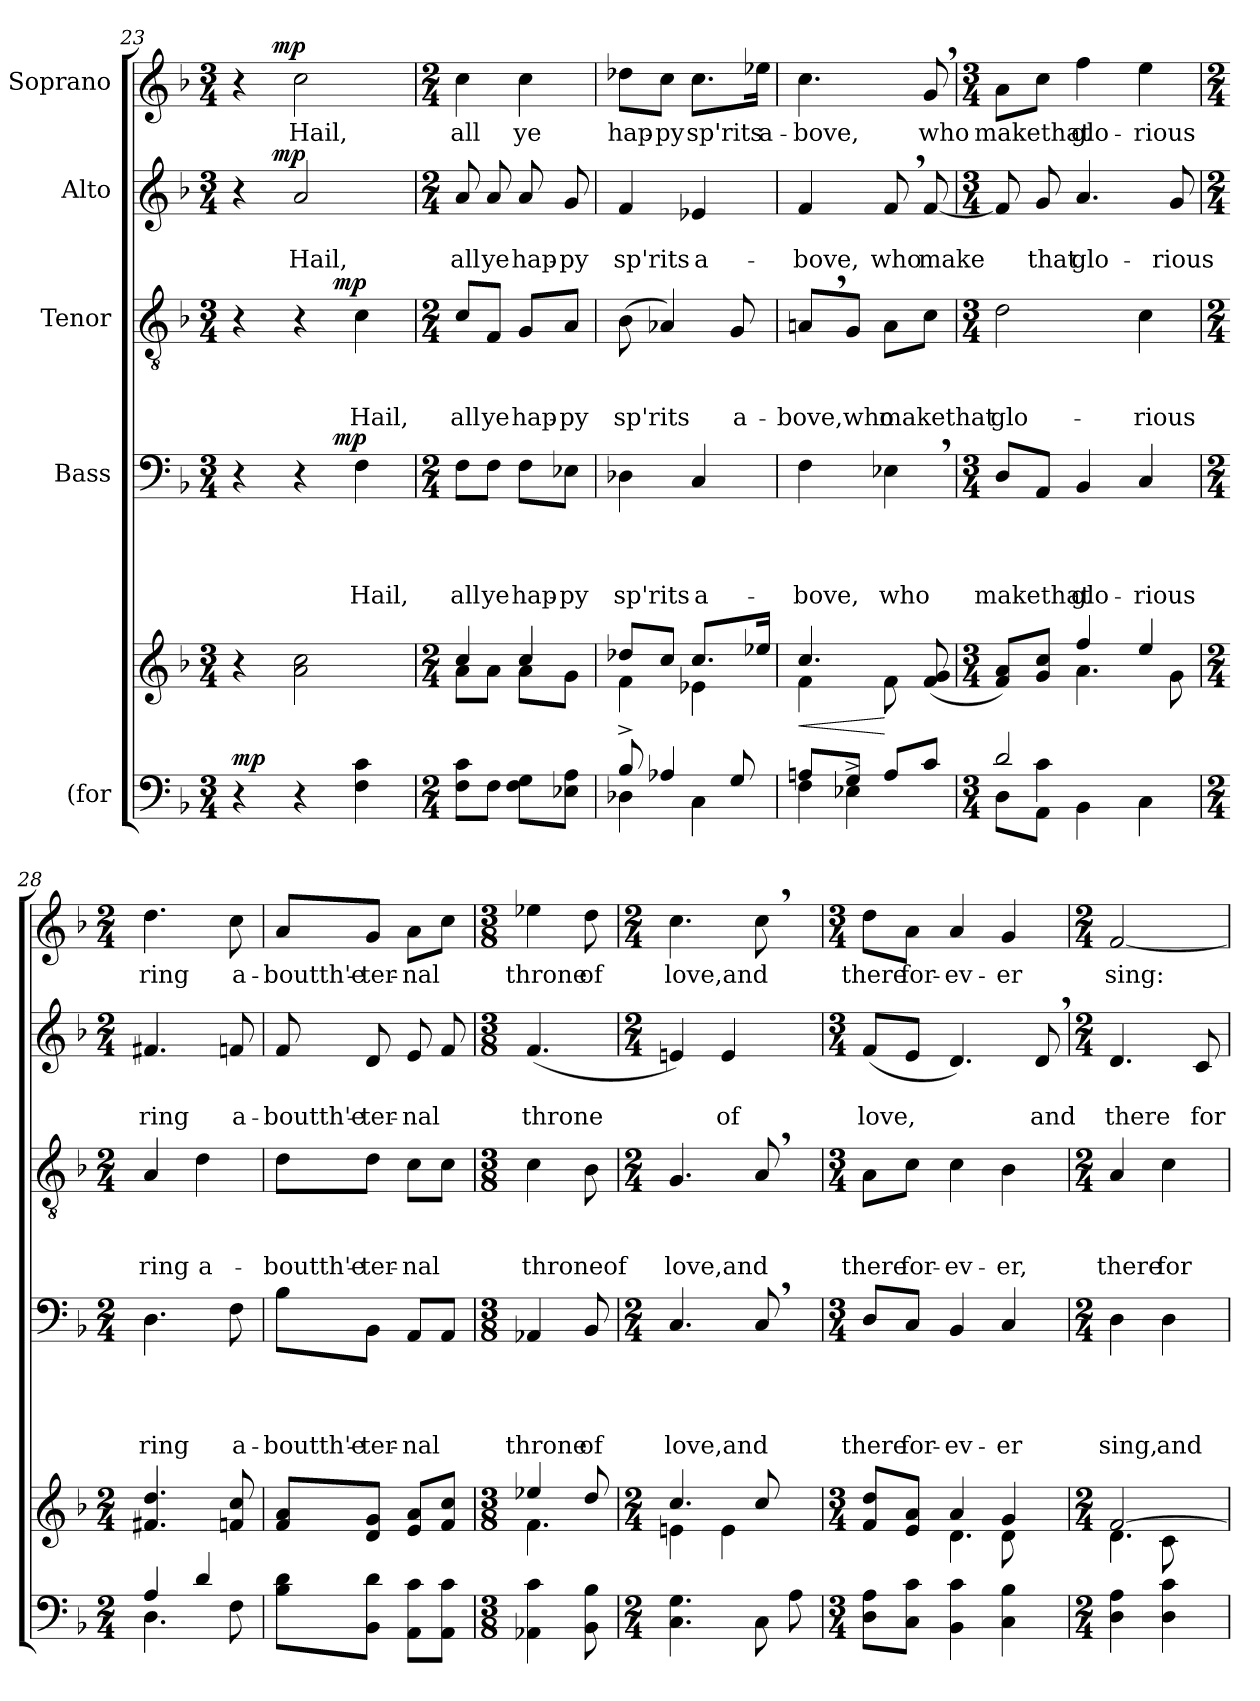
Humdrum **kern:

**kern	**kern	**dynam	**kern	**text	**text	**text	**text	**dynam	**kern	**text	**text	**text	**dynam	**kern	**text	**text	**dynam	**kern	**text	**dynam
*part5	*part5	*part5	*part4	*part4	*part4	*part4	*part4	*part4	*part3	*part3	*part3	*part3	*part3	*part2	*part2	*part2	*part2	*part1	*part1	*part1
*staff6	*staff5	*staff5/6	*staff4	*staff4	*staff4	*staff4	*staff4	*staff4	*staff3	*staff3	*staff3	*staff3	*staff3	*staff2	*staff2	*staff2	*staff2	*staff1	*staff1	*staff1
*I"(for	*	*	*I"Bass	*	*	*	*	*	*I"Tenor	*	*	*	*	*I"Alto	*	*	*	*I"Soprano	*	*
*clefF4	*clefG2	*	*clefF4	*	*	*	*	*	*clefGv2	*	*	*	*	*clefG2	*	*	*	*clefG2	*	*
*k[b-]	*k[b-]	*	*k[b-]	*	*	*	*	*	*k[b-]	*	*	*	*	*k[b-]	*	*	*	*k[b-]	*	*
*F:	*F:	*	*F:	*	*	*	*	*	*F:	*	*	*	*	*F:	*	*	*	*F:	*	*
*M3/4	*M3/4	*	*M3/4	*	*	*	*	*	*M3/4	*	*	*	*	*M3/4	*	*	*	*M3/4	*	*
=23	=23	=23	=23	=23	=23	=23	=23	=23	=23	=23	=23	=23	=23	=23	=23	=23	=23	=23	=23	=23
!	!	!LO:DY:a=2	!	!	!	!	!	!	!	!	!	!	!	!	!	!	!	!	!	!
*	*	*	*^	*	*	*	*	*	*^	*	*	*	*	*^	*	*	*	*^	*	*
4r	4r	mp	4r	4..ryy	.	.	.	.	.	4r	4..ryy	.	.	.	.	4r	8.ryy	.	.	.	4r	8.ryy	.	.
!	!	!	!	!	!	!	!	!	!	!	!	!	!	!	!	!	!	!	!	!LO:DY:a	!	!	!	!LO:DY:a
.	.	.	.	.	.	.	.	.	.	.	.	.	.	.	.	.	2ryy	.	.	mp	.	2ryy	.	mp
!	!	!	!	!	!	!	!	!	!	!	!	!	!	!	!	!	!	!	!LO:LY:b	!	!	!	!LO:LY:b	!
4r	2a\ 2cc\	.	4r	.	.	.	.	.	.	4r	.	.	.	.	.	2a/	.	.	Hail,	.	2cc\	.	Hail,	.
!	!	!	!	!	!	!	!	!	!LO:DY:a	!	!	!	!	!	!LO:DY:a	!	!	!	!	!	!	!	!	!
.	.	.	.	4ryy	.	.	.	.	mp	.	4ryy	.	.	.	mp	.	.	.	.	.	.	.	.	.
!	!	!	!	!	!	!	!	!LO:LY:b	!	!	!	!	!	!LO:LY:b	!	!	!	!	!	!	!	!	!	!
4F\ 4c\	.	.	4F\	.	.	.	.	Hail,	.	4c\	.	.	.	Hail,	.	.	.	.	.	.	.	.	.	.
.	.	.	.	16ryy	.	.	.	.	.	.	16ryy	.	.	.	.	.	16ryy	.	.	.	.	16ryy	.	.
*	*	*	*v	*v	*	*	*	*	*	*	*	*	*	*	*	*v	*v	*	*	*	*v	*v	*	*
*	*	*	*	*	*	*	*	*	*v	*v	*	*	*	*	*	*	*	*	*	*	*
=24	=24	=24	=24	=24	=24	=24	=24	=24	=24	=24	=24	=24	=24	=24	=24	=24	=24	=24	=24	=24
*M2/4	*M2/4	*	*M2/4	*	*	*	*	*	*M2/4	*	*	*	*	*M2/4	*	*	*	*M2/4	*	*
*	*^	*	*^	*	*	*	*	*	*^	*	*	*	*	*^	*	*	*	*^	*	*
!	!	!	!	!	!	!	!	!	!LO:LY:b	!	!	!	!	!	!LO:LY:b	!	!	!	!	!LO:LY:b	!	!	!	!LO:LY:b	!
*	*	*	*	*v	*v	*	*	*	*	*	*	*	*	*	*	*	*v	*v	*	*	*	*v	*v	*	*
*	*	*	*	*	*	*	*	*	*	*v	*v	*	*	*	*	*	*	*	*	*	*	*
8F\ 8c\L	8a\L	4cc/	.	8F\L	.	.	.	all	.	8c/L	.	.	all	.	8a/	.	all	.	4cc\	all	.
!	!	!	!	!	!	!	!	!LO:LY:b	!	!	!	!	!LO:LY:b	!	!	!	!LO:LY:b	!	!	!	!
8F\J	8a\J	.	.	8F\J	.	.	.	ye	.	8F/J	.	.	ye	.	8a/	.	ye	.	.	.	.
!	!	!	!	!	!	!	!	!LO:LY:b	!	!	!	!	!LO:LY:b	!	!	!	!LO:LY:b	!	!	!LO:LY:b	!
8F\ 8G\L	8a\L	4cc/	.	8F\L	.	.	.	hap-	.	8G/L	.	.	hap-	.	8a/	.	hap-	.	4cc\	ye	.
!	!	!	!	!	!	!	!	!LO:LY:b:rj	!	!	!	!	!LO:LY:b:rj	!	!	!	!LO:LY:b:rj	!	!	!	!
8E-X\ 8A\J	8g\J	.	.	8E-X\J	.	.	.	-py	.	8A/J	.	.	-py	.	8g/	.	-py	.	.	.	.
=25	=25	=25	=25	=25	=25	=25	=25	=25	=25	=25	=25	=25	=25	=25	=25	=25	=25	=25	=25	=25	=25
*^	*	*	*	*	*	*	*	*	*	*	*	*	*	*	*	*	*	*	*	*	*
!	!	!	!	!	!	!	!	!	!LO:LY:b	!	!	!	!	!LO:LY:b	!	!	!	!LO:LY:b	!	!	!LO:LY:b	!
8B-^>/	4D-X\	4f\	8dd-X/L	.	4D-X\	.	.	.	sp'rits	.	(>8B-\	.	.	sp'rits	.	4f/	.	sp'rits	.	8dd-X\L	hap-	.
!	!	!	!	!	!	!	!	!	!	!	!	!	!	!	!	!	!	!	!	!	!LO:LY:b	!
4A-X/	.	.	8cc/J	.	.	.	.	.	.	.	4A-X/)	.	.	.	.	.	.	.	.	8cc\J	-py	.
!	!	!	!	!	!	!	!	!	!LO:LY:b	!	!	!	!	!	!	!	!	!LO:LY:b	!	!	!LO:LY:b	!
.	4C\	4e-X\	8.cc/L	.	4C/	.	.	.	a-	.	.	.	.	.	.	4e-X/	.	a-	.	8.cc\L	sp'rits	.
!	!	!	!	!	!	!	!	!	!	!	!	!	!	!LO:LY:b	!	!	!	!	!	!	!	!
8G/	.	.	.	.	.	.	.	.	.	.	8G/	.	.	a-	.	.	.	.	.	.	.	.
!	!	!	!	!	!	!	!	!	!	!	!	!	!	!	!	!	!	!	!	!	!LO:LY:b	!
.	.	.	16ee-X/Jk	.	.	.	.	.	.	.	.	.	.	.	.	.	.	.	.	16ee-X\Jk	a-	.
!!LO:PB:g=z
=26	=26	=26	=26	=26	=26	=26	=26	=26	=26	=26	=26	=26	=26	=26	=26	=26	=26	=26	=26	=26	=26	=26
*	*^	*	*^	*	*	*	*	*	*	*	*	*	*	*	*	*	*	*	*	*	*	*
!	!	!	!	!	!	!LO:HP:b	!	!	!	!	!LO:LY:b	!	!	!	!	!LO:LY:b	!	!	!	!LO:LY:b	!	!	!LO:LY:b	!
4F\	8An/L	8ryy	32ryy	4f\	4.cc/	<	4F\	.	.	.	-bove,	.	8An,>/L	.	.	-bove,who	.	4f/	.	-bove,	.	4.cc\	-bove,	.
.	.	.	4...ryy	.	.	.	.	.	.	.	.	.	.	.	.	.	.	.	.	.	.	.	.	.
.	8G/J	4E-X^>\	.	.	.	.	.	.	.	.	.	.	8G/J	.	.	.	.	.	.	.	.	.	.	.
!	!	!	!	!	!	!	!	!	!	!	!LO:LY:b	!	!	!	!	!LO:LY:b	!	!	!	!LO:LY:b	!	!	!	!
8A/L	32ryy	.	.	8f\	.	[	4E-X,>\	.	.	.	who	.	8A\L	.	.	makethat	.	8f,>/	.	who	.	.	.	.
.	8..ryy	.	.	.	.	.	.	.	.	.	.	.	.	.	.	.	.	.	.	.	.	.	.	.
!	!	!	!	!	!	!	!	!	!	!	!	!	!	!	!	!	!	!	!	!LO:LY:b	!	!	!LO:LY:b	!
8c/J	.	8ryy	.	(<8f/ 8g/	8ryy	.	.	.	.	.	.	.	8c\J	.	.	.	.	[<8f/	.	make	.	8g,>/	who	.
*	*	*	*v	*v	*v	*	*	*	*	*	*	*	*	*	*	*	*	*	*	*	*	*	*	*
=27	=27	=27	=27	=27	=27	=27	=27	=27	=27	=27	=27	=27	=27	=27	=27	=27	=27	=27	=27	=27	=27	=27
*M3/4	*	*	*M3/4	*	*M3/4	*	*	*	*	*	*M3/4	*	*	*	*	*M3/4	*	*	*	*M3/4	*	*
*	*	*	*^	*	*	*	*	*	*	*	*	*	*	*	*	*	*	*	*	*	*	*
*	*	*	*	*^	*	*	*	*	*	*	*	*	*	*	*	*	*	*	*	*	*	*	*
!	!	!	!	!	!	!	!	!	!	!	!LO:LY:b	!	!	!	!	!LO:LY:b	!	!	!	!	!	!	!LO:LY:b	!
*	*	*	*	*v	*v	*	*	*	*	*	*	*	*	*	*	*	*	*	*	*	*	*	*	*
2d/	8D\L	8ryy	8f/ 8a/L)	4ryy	.	8D/L	.	.	.	makethat	.	2d\	.	.	glo-	.	8f/]	.	.	.	8a\L	makethat	.
!	!	!	!	!	!	!	!	!	!	!	!	!	!	!	!	!	!	!	!LO:LY:b	!	!	!	!
.	8AA\J	4c\	8g/ 8cc/J	.	.	8AA/J	.	.	.	.	.	.	.	.	.	.	8g/	.	that	.	8cc\J	.	.
!	!	!	!	!	!	!	!	!	!	!LO:LY:b	!	!	!	!	!	!	!	!	!LO:LY:b	!	!	!LO:LY:b	!
.	4BB-\	.	4ff/	4.a\	.	4BB-/	.	.	.	glo-	.	.	.	.	.	.	4.a/	.	glo-	.	4ff\	glo-	.
.	.	4.ryy	.	.	.	.	.	.	.	.	.	.	.	.	.	.	.	.	.	.	.	.	.
!	!	!	!	!	!	!	!	!	!	!LO:LY:b	!	!	!	!	!LO:LY:b	!	!	!	!	!	!	!LO:LY:b	!
4ryy	4C\	.	4ee/	.	.	4C/	.	.	.	-rious	.	4c\	.	.	-rious	.	.	.	.	.	4ee\	-rious	.
!	!	!	!	!	!	!	!	!	!	!	!	!	!	!	!	!	!	!	!LO:LY:b	!	!	!	!
.	.	.	.	8g\	.	.	.	.	.	.	.	.	.	.	.	.	8g/	.	-rious	.	.	.	.
*v	*v	*v	*	*	*	*	*	*	*	*	*	*	*	*	*	*	*	*	*	*	*	*	*
*	*v	*v	*	*	*	*	*	*	*	*	*	*	*	*	*	*	*	*	*	*	*
=28	=28	=28	=28	=28	=28	=28	=28	=28	=28	=28	=28	=28	=28	=28	=28	=28	=28	=28	=28	=28
*M2/4	*M2/4	*	*M2/4	*	*	*	*	*	*M2/4	*	*	*	*	*M2/4	*	*	*	*M2/4	*	*
*^	*^	*	*	*	*	*	*	*	*	*	*	*	*	*	*	*	*	*	*	*
!	!	!	!	!	!	!	!	!	!LO:LY:b	!	!	!	!	!LO:LY:b	!	!	!	!LO:LY:b	!	!	!LO:LY:b	!
*	*	*v	*v	*	*	*	*	*	*	*	*	*	*	*	*	*	*	*	*	*	*	*
4A/	4.D\	4.f#X/ 4.dd/	.	4.D\	.	.	.	ring	.	4A/	.	.	ring	.	4.f#X/	.	ring	.	4.dd\	ring	.
!	!	!	!	!	!	!	!	!	!	!	!	!	!LO:LY:b	!	!	!	!	!	!	!	!
4d/	.	.	.	.	.	.	.	.	.	4d\	.	.	a-	.	.	.	.	.	.	.	.
!	!	!	!	!	!	!	!	!LO:LY:b	!	!	!	!	!	!	!	!	!LO:LY:b	!	!	!LO:LY:b	!
.	8F\	8fn/ 8cc/	.	8F\	.	.	.	a-	.	.	.	.	.	.	8fn/	.	a-	.	8cc\	a-	.
=29	=29	=29	=29	=29	=29	=29	=29	=29	=29	=29	=29	=29	=29	=29	=29	=29	=29	=29	=29	=29	=29
!	!	!	!	!	!	!	!	!LO:LY:b	!	!	!	!	!LO:LY:b	!	!	!	!LO:LY:b	!	!	!LO:LY:b	!
*v	*v	*	*	*	*	*	*	*	*	*	*	*	*	*	*	*	*	*	*	*	*
8B-\ 8d\L	8f/ 8a/L	.	8B-\L	.	.	.	-boutth'e-	.	8d\L	.	.	-boutth'e-	.	8f/	.	-boutth'e-	.	8a/L	-boutth'e-	.
!	!	!	!	!	!	!	!LO:LY:b	!	!	!	!	!LO:LY:b	!	!	!	!LO:LY:b	!	!	!LO:LY:b	!
8BB-\ 8d\J	8d/ 8g/J	.	8BB-\J	.	.	.	-ter-	.	8d\J	.	.	-ter-	.	8d/	.	-ter-	.	8g/J	-ter-	.
!	!	!	!	!	!	!	!LO:LY:b	!	!	!	!	!LO:LY:b	!	!	!	!LO:LY:b	!	!	!LO:LY:b	!
8AA\ 8c\L	8e/ 8a/L	.	8AA/L	.	.	.	-nal	.	8c\L	.	.	-nal	.	8e/	.	-nal	.	8a\L	-nal	.
8AA\ 8c\J	8f/ 8cc/J	.	8AA/J	.	.	.	.	.	8c\J	.	.	.	.	8f/	.	.	.	8cc\J	.	.
=30	=30	=30	=30	=30	=30	=30	=30	=30	=30	=30	=30	=30	=30	=30	=30	=30	=30	=30	=30	=30
*M3/8	*M3/8	*	*M3/8	*	*	*	*	*	*M3/8	*	*	*	*	*M3/8	*	*	*	*M3/8	*	*
*	*^	*	*	*	*	*	*	*	*	*	*	*	*	*	*	*	*	*	*	*
!	!	!	!	!	!	!	!	!LO:LY:b	!	!	!	!	!LO:LY:b	!	!	!	!LO:LY:b	!	!	!LO:LY:b	!
4AA-X\ 4c\	4ee-X/	4.f\	.	4AA-X/	.	.	.	throne	.	4c\	.	.	throneof	.	(<4.f/	.	throne	.	4ee-X\	throne	.
!	!	!	!	!	!	!	!	!LO:LY:b	!	!	!	!	!	!	!	!	!	!	!	!LO:LY:b	!
8BB-\ 8B-\	8dd/	.	.	8BB-/	.	.	.	of	.	8B-\	.	.	.	.	.	.	.	.	8dd\	of	.
=31	=31	=31	=31	=31	=31	=31	=31	=31	=31	=31	=31	=31	=31	=31	=31	=31	=31	=31	=31	=31	=31
*M2/4	*M2/4	*	*	*M2/4	*	*	*	*	*	*M2/4	*	*	*	*	*M2/4	*	*	*	*M2/4	*	*
*^	*	*	*	*	*	*	*	*	*	*	*	*	*	*	*	*	*	*	*	*	*
!	!	!	!	!	!	!	!	!	!LO:LY:b	!	!	!	!	!LO:LY:b	!	!	!	!	!	!	!LO:LY:b	!
4.C\ 4.G\	4.ryy	4.cc/	4en\	.	4.C/	.	.	.	love,and	.	4.G/	.	.	love,and	.	4en/)	.	.	.	4.cc\	love,and	.
!	!	!	!	!	!	!	!	!	!	!	!	!	!	!	!	!	!	!LO:LY:b	!	!	!	!
.	.	.	4e\	.	.	.	.	.	.	.	.	.	.	.	.	4e/	.	of	.	.	.	.
8ryy	8C\	8cc/	.	.	8C,>/	.	.	.	.	.	8A,>/	.	.	.	.	.	.	.	.	8cc,>\	.	.
8A\	8ryy	8ryy	8ryy	.	8ryy	.	.	.	.	.	8ryy	.	.	.	.	8ryy	.	.	.	8ryy	.	.
*v	*v	*	*	*	*	*	*	*	*	*	*	*	*	*	*	*	*	*	*	*	*	*
*	*v	*v	*	*	*	*	*	*	*	*	*	*	*	*	*	*	*	*	*	*	*
!!LO:LB:g=z
=32	=32	=32	=32	=32	=32	=32	=32	=32	=32	=32	=32	=32	=32	=32	=32	=32	=32	=32	=32	=32
*M3/4	*M3/4	*	*M3/4	*	*	*	*	*	*M3/4	*	*	*	*	*M3/4	*	*	*	*M3/4	*	*
*^	*^	*	*	*	*	*	*	*	*	*	*	*	*	*	*	*	*	*	*	*
*	*	*	*^	*	*	*	*	*	*	*	*	*	*	*	*	*	*	*	*	*	*	*
!	!	!	!	!	!	!	!	!	!	!LO:LY:b	!	!	!	!	!LO:LY:b	!	!	!	!LO:LY:b	!	!	!LO:LY:b	!
*v	*v	*	*	*	*	*	*	*	*	*	*	*	*	*	*	*	*	*	*	*	*	*	*
8D\ 8A\L	8f/ 8dd/L	4ryy	2ryy	.	8D/L	.	.	.	there	.	8A\L	.	.	there	.	(<8f/L	.	love,	.	8dd\L	there	.
!	!	!	!	!	!	!	!	!	!LO:LY:b	!	!	!	!	!LO:LY:b	!	!	!	!	!	!	!LO:LY:b	!
8C\ 8c\J	8e/ 8a/J	.	.	.	8C/J	.	.	.	for-	.	8c\J	.	.	for-	.	8e/J	.	.	.	8a\J	for-	.
!	!	!	!	!	!	!	!	!	!LO:LY:b	!	!	!	!	!LO:LY:b	!	!	!	!	!	!	!LO:LY:b	!
4BB-\ 4c\	4.d\	4a/	.	.	4BB-/	.	.	.	-ev-	.	4c\	.	.	-ev-	.	4.d/)	.	.	.	4a/	-ev-	.
!	!	!	!	!	!	!	!	!	!LO:LY:b:rj	!	!	!	!	!LO:LY:b:rj	!	!	!	!	!	!	!LO:LY:b:rj	!
4C\ 4B-\	.	4g/	8d\	.	4C/	.	.	.	-er	.	4B-\	.	.	-er,	.	.	.	.	.	4g/	-er	.
!	!	!	!	!	!	!	!	!	!	!	!	!	!	!	!	!	!	!LO:LY:b	!	!	!	!
.	8ryy	.	8ryy	.	.	.	.	.	.	.	.	.	.	.	.	8d,>/	.	and	.	.	.	.
=33	=33	=33	=33	=33	=33	=33	=33	=33	=33	=33	=33	=33	=33	=33	=33	=33	=33	=33	=33	=33	=33	=33
*M2/4	*M2/4	*	*	*	*M2/4	*	*	*	*	*	*M2/4	*	*	*	*	*M2/4	*	*	*	*M2/4	*	*
!	!	!	!	!	!	!	!	!	!LO:LY:b	!	!	!	!	!LO:LY:b	!	!	!	!LO:LY:b	!	!	!LO:LY:b	!
4D\ 4A\	[>2f/	4.d\	4ryy	.	4D\	.	.	.	sing,	.	4A/	.	.	there	.	4.d/	.	there	.	[<2f/	sing:	.
!	!	!	!	!	!	!	!	!	!LO:LY:b	!	!	!	!	!LO:LY:b	!	!	!	!	!	!	!	!
4D\ 4c\	.	.	8c\	.	4D\	.	.	.	and	.	4c\	.	.	for-	.	.	.	.	.	.	.	.
!	!	!	!	!	!	!	!	!	!	!	!	!	!	!	!	!	!	!LO:LY:b	!	!	!	!
.	.	8ryy	8ryy	.	.	.	.	.	.	.	.	.	.	.	.	8c/	.	for-	.	.	.	.
*	*v	*v	*v	*	*	*	*	*	*	*	*	*	*	*	*	*	*	*	*	*	*	*
=	=	=	=	=	=	=	=	=	=	=	=	=	=	=	=	=	=	=	=	=
*-	*-	*-	*-	*-	*-	*-	*-	*-	*-	*-	*-	*-	*-	*-	*-	*-	*-	*-	*-	*-
